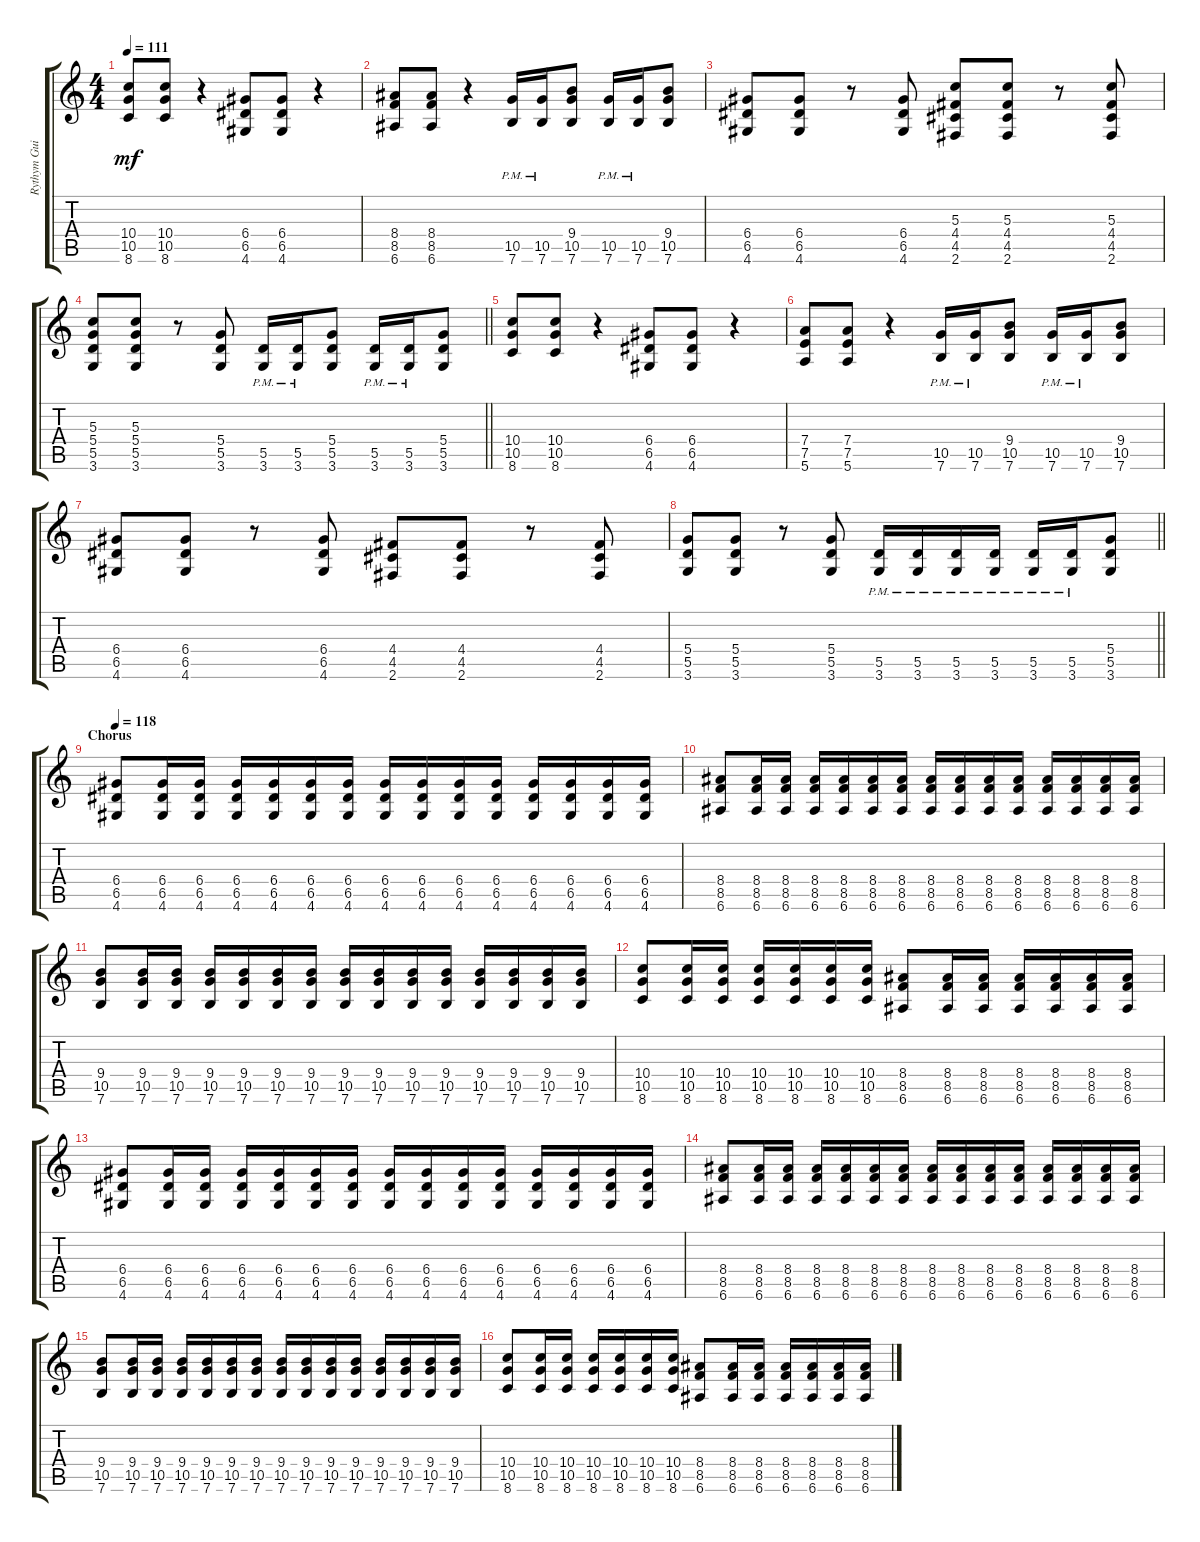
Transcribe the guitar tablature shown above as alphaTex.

\track ("Rythym Guitar" "Rythym Gui") {instrument acousticguitarsteel}
\staff {score tabs}
\tuning (E4 B3 G3 D3 A2 E2) {hide}
\ts (4 4)
\tempo 111
\clef g2
\ks c
(10.4 10.5 8.6).8{dy mf} (10.4 10.5 8.6).8 r.4 (6.4 6.5 4.6).8 (6.4 6.5 4.6).8 r.4 |
(8.4 8.5 6.6).8 (8.4 8.5 6.6).8 r.4 (10.5{pm} 7.6{pm}).16 (10.5{pm} 7.6{pm}).16 (9.4 10.5 7.6).8 (10.5{pm} 7.6{pm}).16 (10.5{pm} 7.6{pm}).16 (9.4 10.5 7.6).8 |
(6.4 6.5 4.6).8 (6.4 6.5 4.6).8 r.8 (6.4 6.5 4.6).8 (5.3 4.4 4.5 2.6).8 (5.3 4.4 4.5 2.6).8 r.8 (5.3 4.4 4.5 2.6).8 |
\barLineRight lightlight
(5.3 5.4 5.5 3.6).8 (5.3 5.4 5.5 3.6).8 r.8 (5.4 5.5 3.6).8 (5.5{pm} 3.6{pm}).16 (5.5{pm} 3.6{pm}).16 (5.4 5.5 3.6).8 (5.5{pm} 3.6{pm}).16 (5.5{pm} 3.6{pm}).16 (5.4 5.5 3.6).8 |
(10.4 10.5 8.6).8 (10.4 10.5 8.6).8 r.4 (6.4 6.5 4.6).8 (6.4 6.5 4.6).8 r.4 |
(7.4 7.5 5.6).8 (7.4 7.5 5.6).8 r.4 (10.5{pm} 7.6{pm}).16 (10.5{pm} 7.6{pm}).16 (9.4 10.5 7.6).8 (10.5{pm} 7.6{pm}).16 (10.5{pm} 7.6{pm}).16 (9.4 10.5 7.6).8 |
(6.4 6.5 4.6).8 (6.4 6.5 4.6).8 r.8 (6.4 6.5 4.6).8 (4.4 4.5 2.6).8 (4.4 4.5 2.6).8 r.8 (4.4 4.5 2.6).8 |
\barLineRight lightlight
(5.4 5.5 3.6).8 (5.4 5.5 3.6).8 r.8 (5.4 5.5 3.6).8 (5.5{pm} 3.6{pm}).16 (5.5{pm} 3.6{pm}).16 (5.5{pm} 3.6{pm}).16 (5.5{pm} 3.6{pm}).16 (5.5{pm} 3.6{pm}).16 (5.5{pm} 3.6{pm}).16 (5.4 5.5 3.6).8 |
\section ("" "Chorus")
\tempo 118
(6.4 6.5 4.6).8 (6.4 6.5 4.6).16 (6.4 6.5 4.6).16 (6.4 6.5 4.6).16 (6.4 6.5 4.6).16 (6.4 6.5 4.6).16 (6.4 6.5 4.6).16 (6.4 6.5 4.6).16 (6.4 6.5 4.6).16 (6.4 6.5 4.6).16 (6.4 6.5 4.6).16 (6.4 6.5 4.6).16 (6.4 6.5 4.6).16 (6.4 6.5 4.6).16 (6.4 6.5 4.6).16 |
(8.4 8.5 6.6).8 (8.4 8.5 6.6).16 (8.4 8.5 6.6).16 (8.4 8.5 6.6).16 (8.4 8.5 6.6).16 (8.4 8.5 6.6).16 (8.4 8.5 6.6).16 (8.4 8.5 6.6).16 (8.4 8.5 6.6).16 (8.4 8.5 6.6).16 (8.4 8.5 6.6).16 (8.4 8.5 6.6).16 (8.4 8.5 6.6).16 (8.4 8.5 6.6).16 (8.4 8.5 6.6).16 |
(9.4 10.5 7.6).8 (9.4 10.5 7.6).16 (9.4 10.5 7.6).16 (9.4 10.5 7.6).16 (9.4 10.5 7.6).16 (9.4 10.5 7.6).16 (9.4 10.5 7.6).16 (9.4 10.5 7.6).16 (9.4 10.5 7.6).16 (9.4 10.5 7.6).16 (9.4 10.5 7.6).16 (9.4 10.5 7.6).16 (9.4 10.5 7.6).16 (9.4 10.5 7.6).16 (9.4 10.5 7.6).16 |
(10.4 10.5 8.6).8 (10.4 10.5 8.6).16 (10.4 10.5 8.6).16 (10.4 10.5 8.6).16 (10.4 10.5 8.6).16 (10.4 10.5 8.6).16 (10.4 10.5 8.6).16 (8.4 8.5 6.6).8 (8.4 8.5 6.6).16 (8.4 8.5 6.6).16 (8.4 8.5 6.6).16 (8.4 8.5 6.6).16 (8.4 8.5 6.6).16 (8.4 8.5 6.6).16 |
(6.4 6.5 4.6).8 (6.4 6.5 4.6).16 (6.4 6.5 4.6).16 (6.4 6.5 4.6).16 (6.4 6.5 4.6).16 (6.4 6.5 4.6).16 (6.4 6.5 4.6).16 (6.4 6.5 4.6).16 (6.4 6.5 4.6).16 (6.4 6.5 4.6).16 (6.4 6.5 4.6).16 (6.4 6.5 4.6).16 (6.4 6.5 4.6).16 (6.4 6.5 4.6).16 (6.4 6.5 4.6).16 |
(8.4 8.5 6.6).8 (8.4 8.5 6.6).16 (8.4 8.5 6.6).16 (8.4 8.5 6.6).16 (8.4 8.5 6.6).16 (8.4 8.5 6.6).16 (8.4 8.5 6.6).16 (8.4 8.5 6.6).16 (8.4 8.5 6.6).16 (8.4 8.5 6.6).16 (8.4 8.5 6.6).16 (8.4 8.5 6.6).16 (8.4 8.5 6.6).16 (8.4 8.5 6.6).16 (8.4 8.5 6.6).16 |
(9.4 10.5 7.6).8 (9.4 10.5 7.6).16 (9.4 10.5 7.6).16 (9.4 10.5 7.6).16 (9.4 10.5 7.6).16 (9.4 10.5 7.6).16 (9.4 10.5 7.6).16 (9.4 10.5 7.6).16 (9.4 10.5 7.6).16 (9.4 10.5 7.6).16 (9.4 10.5 7.6).16 (9.4 10.5 7.6).16 (9.4 10.5 7.6).16 (9.4 10.5 7.6).16 (9.4 10.5 7.6).16 |
(10.4 10.5 8.6).8 (10.4 10.5 8.6).16 (10.4 10.5 8.6).16 (10.4 10.5 8.6).16 (10.4 10.5 8.6).16 (10.4 10.5 8.6).16 (10.4 10.5 8.6).16 (8.4 8.5 6.6).8 (8.4 8.5 6.6).16 (8.4 8.5 6.6).16 (8.4 8.5 6.6).16 (8.4 8.5 6.6).16 (8.4 8.5 6.6).16 (8.4 8.5 6.6).16
